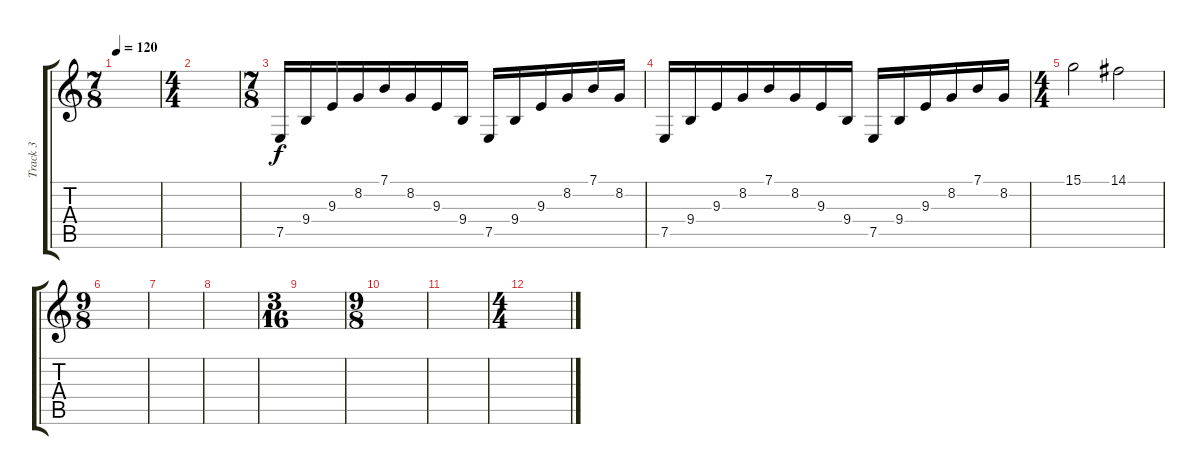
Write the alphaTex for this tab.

\track ("Track 3" "Track 3") {instrument fx3crystal}
\staff {score tabs}
\tuning (E4 B3 G3 D3 A2 E2) {hide}
\ts (7 8)
\tempo 120
\clef g2
\ks c
|
\ts (4 4)
|
\ts (7 8)
7.5.16 9.4.16 9.3.16 8.2.16 7.1.16 8.2.16 9.3.16 9.4.16 7.5.16 9.4.16 9.3.16 8.2.16 7.1.16 8.2.16 |
7.5.16 9.4.16 9.3.16 8.2.16 7.1.16 8.2.16 9.3.16 9.4.16 7.5.16 9.4.16 9.3.16 8.2.16 7.1.16 8.2.16 |
\ts (4 4)
15.1.2 14.1.2 |
\ts (9 8)
|
|
|
\ts (3 16)
|
\ts (9 8)
|
|
\ts (4 4)
